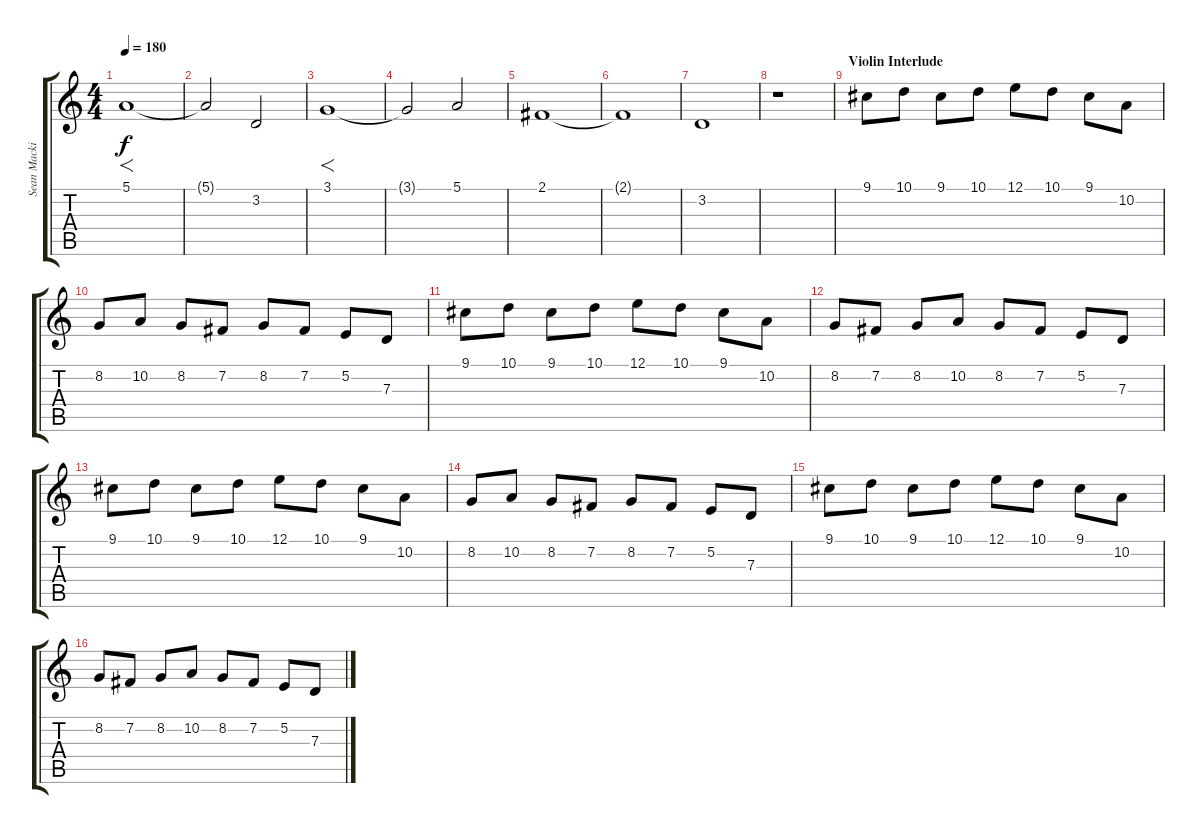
\track ("Sean Mackin (Violin)" "Sean Macki") {instrument violin}
\staff {score tabs}
\tuning (E4 B3 G3 D3 A2 E2) {hide}
\ts (4 4)
\tempo 180
\clef g2
\ks c
5.1.1{f dy f} |
5.1{t}.2 3.2.2 |
3.1.1{f} |
3.1{t}.2 5.1.2 |
2.1.1 |
2.1{t}.1 |
3.2.1{volume 6} |
r.1{volume 13} |
\section ("" "Violin Interlude")
9.1.8 10.1.8 9.1.8 10.1.8 12.1.8 10.1.8 9.1.8 10.2.8 |
8.2.8 10.2.8 8.2.8 7.2.8 8.2.8 7.2.8 5.2.8 7.3.8 |
9.1.8 10.1.8 9.1.8 10.1.8 12.1.8 10.1.8 9.1.8 10.2.8 |
8.2.8 7.2.8 8.2.8 10.2.8 8.2.8 7.2.8 5.2.8 7.3.8 |
9.1.8 10.1.8 9.1.8 10.1.8 12.1.8 10.1.8 9.1.8 10.2.8 |
8.2.8 10.2.8 8.2.8 7.2.8 8.2.8 7.2.8 5.2.8 7.3.8 |
9.1.8 10.1.8 9.1.8 10.1.8 12.1.8 10.1.8 9.1.8 10.2.8 |
8.2.8 7.2.8 8.2.8 10.2.8 8.2.8 7.2.8 5.2.8 7.3.8
